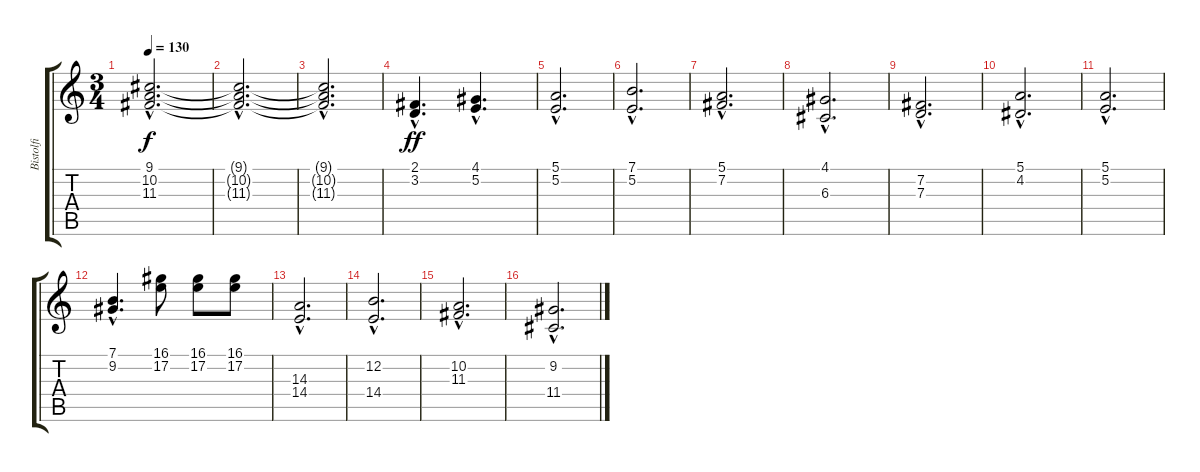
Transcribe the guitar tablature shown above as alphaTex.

\track ("Bistolfi" "Bistolfi") {instrument stringensemble1}
\staff {score tabs}
\tuning (E4 B3 G3 D3 A2 E2) {hide}
\ts (3 4)
\tempo 130
\clef g2
\ks c
(9.1{hac t} 10.2{hac t} 11.3{hac t}).2{d dy f} |
(9.1{hac t} 10.2{hac t} 11.3{hac t}).2{d} |
(9.1{hac t} 10.2{hac t} 11.3{hac t}).2{d} |
(2.1{hac} 3.2{hac}).4{d dy ff} (4.1{hac} 5.2{hac}).4{d} |
(5.1{hac} 5.2{hac}).2{d} |
(7.1{hac} 5.2{hac}).2{d} |
(5.1{hac} 7.2{hac}).2{d} |
(4.1{hac} 6.3{hac}).2{d} |
(7.2{hac} 7.3{hac}).2{d} |
(5.1{hac} 4.2{hac}).2{d} |
(5.1{hac} 5.2{hac}).2{d} |
(7.1{hac} 9.2{hac}).4{d} (16.1 17.2).8 (16.1 17.2).8 (16.1 17.2).8 |
(14.3{hac} 14.4{hac}).2{d} |
(12.2{hac} 14.4{hac}).2{d} |
(10.2{hac} 11.3{hac}).2{d} |
(9.2{hac} 11.4{hac}).2{d}
